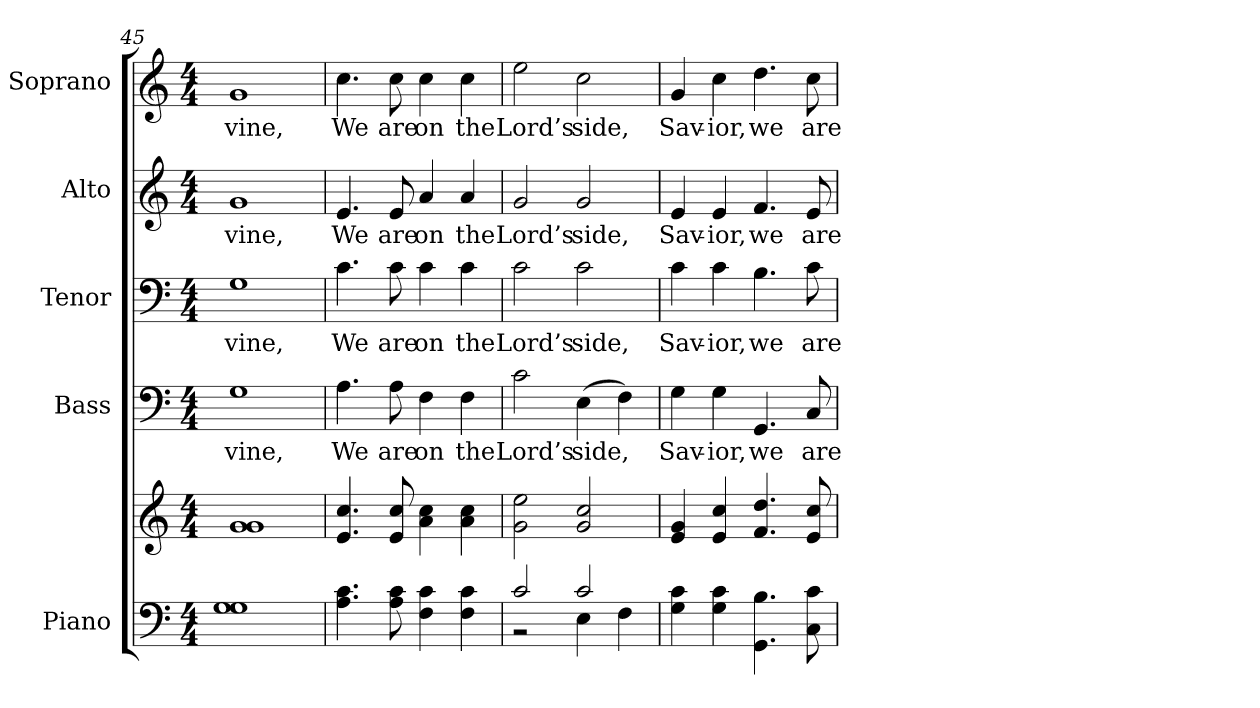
**kern	**kern	**kern	**text	**kern	**text	**kern	**text	**kern	**text
*part5	*part5	*part4	*part4	*part3	*part3	*part2	*part2	*part1	*part1
*staff6	*staff5	*staff4	*staff4	*staff3	*staff3	*staff2	*staff2	*staff1	*staff1
*I"Piano	*	*I"Bass	*	*I"Tenor	*	*I"Alto	*	*I"Soprano	*
*I'Pno.	*	*I'B.	*	*I'T.	*	*I'A.	*	*I'S.	*
!!LO:PB:g=z
*clefF4	*clefG2	*clefF4	*	*clefF4	*	*clefG2	*	*clefG2	*
*k[]	*k[]	*k[]	*	*k[]	*	*k[]	*	*k[]	*
*C:	*C:	*C:	*	*C:	*	*C:	*	*C:	*
*M4/4	*M4/4	*M4/4	*	*M4/4	*	*M4/4	*	*M4/4	*
=45	=45	=45	=45	=45	=45	=45	=45	=45	=45
!	!	!	!LO:LY:b:color=#000000	!	!	!	!	!	!
!	!	!	!	!	!LO:LY:b:color=#000000	!	!	!	!
!	!	!	!	!	!	!	!LO:LY:b:color=#000000	!	!
!	!	!	!	!	!	!	!	!	!LO:LY:b:color=#000000
1Gi 1Gi	1gi 1gi	1Gi	-vine,	1Gi	-vine,	1gi	-vine,	1gi	-vine,
=46	=46	=46	=46	=46	=46	=46	=46	=46	=46
!	!	!	!LO:LY:b:color=#000000	!	!	!	!	!	!
!	!	!	!	!	!LO:LY:b:color=#000000	!	!	!	!
!	!	!	!	!	!	!	!LO:LY:b:color=#000000	!	!
!	!	!	!	!	!	!	!	!	!LO:LY:b:color=#000000
4.Ai\ 4.ci	4.ei/ 4.cci	4.Ai\	We	4.ci\	We	4.ei/	We	4.cci\	We
!	!	!	!LO:LY:b:color=#000000	!	!	!	!	!	!
!	!	!	!	!	!LO:LY:b:color=#000000	!	!	!	!
!	!	!	!	!	!	!	!LO:LY:b:color=#000000	!	!
!	!	!	!	!	!	!	!	!	!LO:LY:b:color=#000000
8Ai\ 8ci	8ei/ 8cci	8Ai\	are	8ci\	are	8ei/	are	8cci\	are
!	!	!	!LO:LY:b:color=#000000	!	!	!	!	!	!
!	!	!	!	!	!LO:LY:b:color=#000000	!	!	!	!
!	!	!	!	!	!	!	!LO:LY:b:color=#000000	!	!
!	!	!	!	!	!	!	!	!	!LO:LY:b:color=#000000
4Fi\ 4ci	4ai\ 4cci	4Fi\	on	4ci\	on	4ai/	on	4cci\	on
!	!	!	!LO:LY:b:color=#000000	!	!	!	!	!	!
!	!	!	!	!	!LO:LY:b:color=#000000	!	!	!	!
!	!	!	!	!	!	!	!LO:LY:b:color=#000000	!	!
!	!	!	!	!	!	!	!	!	!LO:LY:b:color=#000000
4Fi\ 4ci	4ai\ 4cci	4Fi\	the	4ci\	the	4ai/	the	4cci\	the
=47	=47	=47	=47	=47	=47	=47	=47	=47	=47
*^	*	*	*	*	*	*	*	*	*
!	!	!	!	!LO:LY:b:color=#000000	!	!	!	!	!	!
!	!	!	!	!	!	!LO:LY:b:color=#000000	!	!	!	!
!	!	!	!	!	!	!	!	!LO:LY:b:color=#000000	!	!
!	!	!	!	!	!	!	!	!	!	!LO:LY:b:color=#000000
2ci/	2r	2gi\ 2eei	2ci\	Lord’s	2ci\	Lord’s	2gi/	Lord’s	2eei\	Lord’s
!	!	!	!	!LO:LY:b:color=#000000	!	!	!	!	!	!
!	!	!	!	!	!	!LO:LY:b:color=#000000	!	!	!	!
!	!	!	!	!	!	!	!	!LO:LY:b:color=#000000	!	!
!	!	!	!	!	!	!	!	!	!	!LO:LY:b:color=#000000
2ci/	4Ei\	2gi/ 2cci	(4Ei\	side,	2ci\	side,	2gi/	side,	2cci\	side,
.	4Fi\	.	4Fi\)	.	.	.	.	.	.	.
*v	*v	*	*	*	*	*	*	*	*	*
=48	=48	=48	=48	=48	=48	=48	=48	=48	=48
*^	*	*	*	*	*	*	*	*	*
!	!	!	!	!LO:LY:b:color=#000000	!	!	!	!	!	!
*v	*v	*	*	*	*	*	*	*	*	*
*^	*	*	*	*	*	*	*	*	*
!	!	!	!	!	!	!LO:LY:b:color=#000000	!	!	!	!
*v	*v	*	*	*	*	*	*	*	*	*
*^	*	*	*	*	*	*	*	*	*
!	!	!	!	!	!	!	!	!LO:LY:b:color=#000000	!	!
*v	*v	*	*	*	*	*	*	*	*	*
*^	*	*	*	*	*	*	*	*	*
!	!	!	!	!	!	!	!	!	!	!LO:LY:b:color=#000000
*v	*v	*	*	*	*	*	*	*	*	*
4Gi\ 4ci	4ei/ 4gi	4Gi\	Sav-	4ci\	Sav-	4ei/	Sav-	4gi/	Sav-
!	!	!	!LO:LY:b:color=#000000	!	!	!	!	!	!
!	!	!	!	!	!LO:LY:b:color=#000000	!	!	!	!
!	!	!	!	!	!	!	!LO:LY:b:color=#000000	!	!
!	!	!	!	!	!	!	!	!	!LO:LY:b:color=#000000
4Gi\ 4ci	4ei/ 4cci	4Gi\	-ior,	4ci\	-ior,	4ei/	-ior,	4cci\	-ior,
!	!	!	!LO:LY:b:color=#000000	!	!	!	!	!	!
!	!	!	!	!	!LO:LY:b:color=#000000	!	!	!	!
!	!	!	!	!	!	!	!LO:LY:b:color=#000000	!	!
!	!	!	!	!	!	!	!	!	!LO:LY:b:color=#000000
4.GGi\ 4.Bi	4.fi/ 4.ddi	4.GGi/	we	4.Bi\	we	4.fi/	we	4.ddi\	we
!	!	!	!LO:LY:b:color=#000000	!	!	!	!	!	!
!	!	!	!	!	!LO:LY:b:color=#000000	!	!	!	!
!	!	!	!	!	!	!	!LO:LY:b:color=#000000	!	!
!	!	!	!	!	!	!	!	!	!LO:LY:b:color=#000000
8Ci\ 8ci	8ei/ 8cci	8Ci/	are	8ci\	are	8ei/	are	8cci\	are
=	=	=	=	=	=	=	=	=	=
*-	*-	*-	*-	*-	*-	*-	*-	*-	*-
